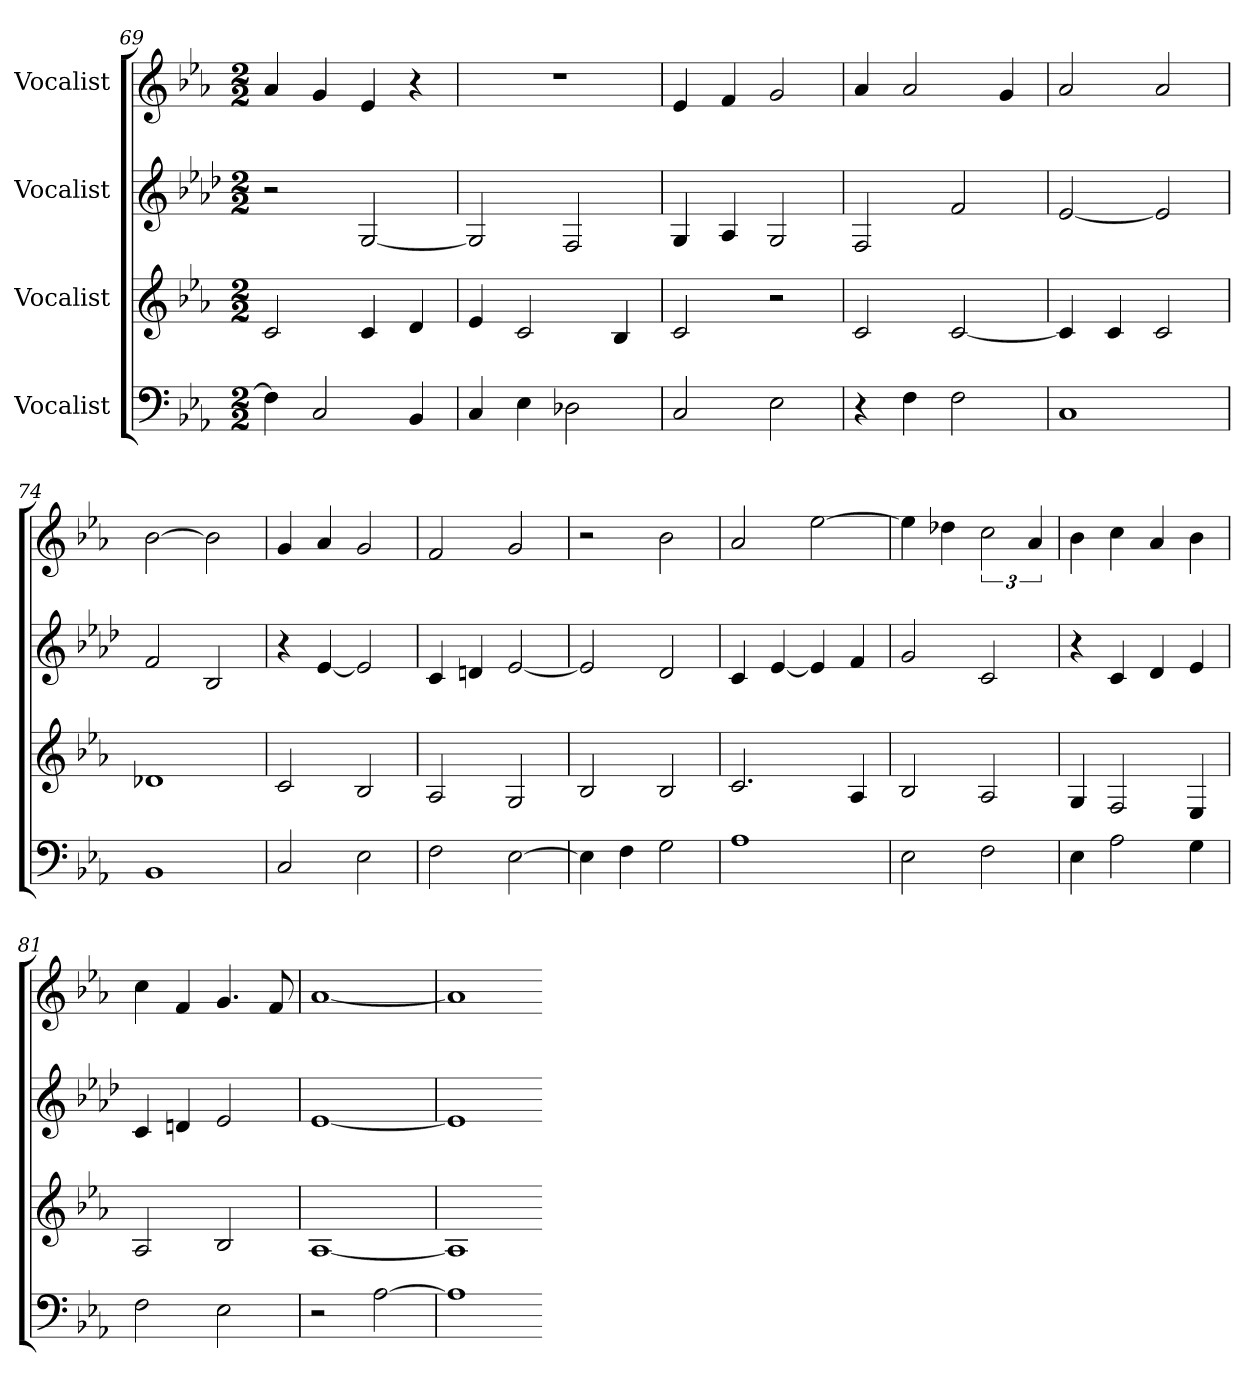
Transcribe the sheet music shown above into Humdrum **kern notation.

**kern	**kern	**kern	**kern
*part4	*part3	*part2	*part1
*staff4	*staff3	*staff2	*staff1
*I"Vocalist	*I"Vocalist	*I"Vocalist	*I"Vocalist
*k[b-e-a-]	*k[b-e-a-]	*k[b-e-a-d-]	*k[b-e-a-]
*M2/2	*M2/2	*M2/2	*M2/2
=69	=69	=69	=69
4F]	2c	2r	4a-
2C	.	.	4g
.	4c	[2G	4e-
4BB-	4d	.	4r
=70	=70	=70	=70
4C	4e-	2G]	1r
4E-	2c	.	.
2D-X	.	2F	.
.	4B-	.	.
=71	=71	=71	=71
2C	2c	4G	4e-
.	.	4A-	4f
2E-	2r	2G	2g
=72	=72	=72	=72
4r	2c	2F	4a-
4F	.	.	2a-
2F	[2c	2f	.
.	.	.	4g
=73	=73	=73	=73
1C	4c]	[2e-	2a-
.	4c	.	.
.	2c	2e-]	2a-
=74	=74	=74	=74
1BB-	1d-X	2f	[2b-
.	.	2B-	2b-]
=75	=75	=75	=75
2C	2c	4r	4g
.	.	[4e-	4a-
2E-	2B-	2e-]	2g
=76	=76	=76	=76
2F	2A-	4c	2f
.	.	4dn	.
[2E-	2G	[2e-	2g
=77	=77	=77	=77
4E-]	2B-	2e-]	2r
4F	.	.	.
2G	2B-	2d-	2b-
=78	=78	=78	=78
1A-	2.c	4c	2a-
.	.	[4e-	.
.	.	4e-]	[2ee-
.	4A-	4f	.
=79	=79	=79	=79
2E-	2B-	2g	4ee-]
.	.	.	4dd-X
2F	2A-	2c	3cc
.	.	.	6a-
=80	=80	=80	=80
4E-	4G	4r	4b-
2A-	2F	4c	4cc
.	.	4d-	4a-
4G	4E-	4e-	4b-
=81	=81	=81	=81
2F	2A-	4c	4cc
.	.	4dn	4f
2E-	2B-	2e-	4.g
.	.	.	8f
=82	=82	=82	=82
2r	[1A-	[1e-	[1a-
[2A-	.	.	.
=83	=83	=83	=83
1A-]	1A-]	1e-]	1a-]
=-	=-	=-	=-
*-	*-	*-	*-
